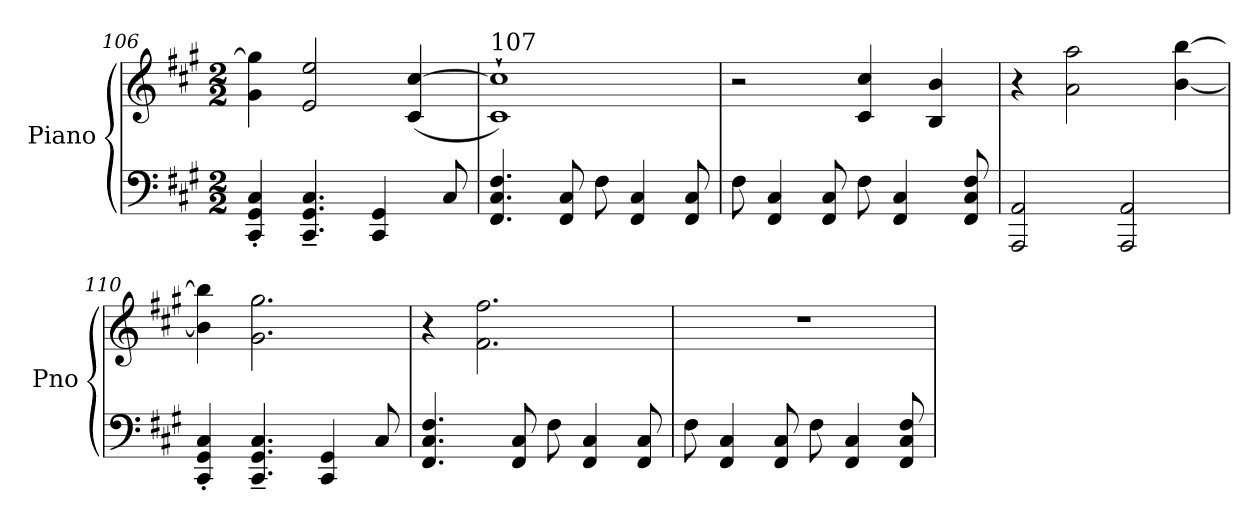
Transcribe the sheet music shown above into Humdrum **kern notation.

**kern	**kern
*part1	*part1
*staff2	*staff1
*I"Piano	*
*I'Pno	*
!!LO:LB:g=z
*clefF4	*clefG2
*k[f#c#g#]	*k[f#c#g#]
*M2/2	*M2/2
=106	=106
4CC#/' 4GG#/' 4C#/'	4g#\ 4gg#\]
4.CC#/~ 4.GG#/~ 4.C#/~	2e/ 2ee/
4CC#/ 4GG#/	.
.	(4c#/ [4cc#/
8C#/	.
!!LO:LB:g=z
=107	=107
*	*^
!	!LO:TX:a:t=107	!
4.FF#/ 4.C#/ 4.F#/	1cc#`]	1c#)
8FF#/ 8C#/	.	.
8F#\	.	.
4FF#/ 4C#/	.	.
8FF#/ 8C#/	.	.
*	*v	*v
=108	=108
8F#\	2r
4FF#/ 4C#/	.
8FF#/ 8C#/	.
8F#\	4c#/ 4cc#/
4FF#/ 4C#/	.
.	4B/ 4b/
8FF#/ 8C#/ 8F#/	.
=109	=109
2AAA/ 2AA/	4r
.	2a\ 2aa\
2AAA/ 2AA/	.
.	[4b\ [4bb\
=110	=110
4CC#/' 4GG#/' 4C#/'	4b\] 4bb\]
4.CC#/~ 4.GG#/~ 4.C#/~	2.g#\ 2.gg#\
4CC#/ 4GG#/	.
8C#/	.
=111	=111
4.FF#/ 4.C#/ 4.F#/	4r
.	2.f#\ 2.ff#\
8FF#/ 8C#/	.
8F#\	.
4FF#/ 4C#/	.
8FF#/ 8C#/	.
=112	=112
8F#\	1r
4FF#/ 4C#/	.
8FF#/ 8C#/	.
8F#\	.
4FF#/ 4C#/	.
8FF#/ 8C#/ 8F#/	.
=	=
*-	*-
